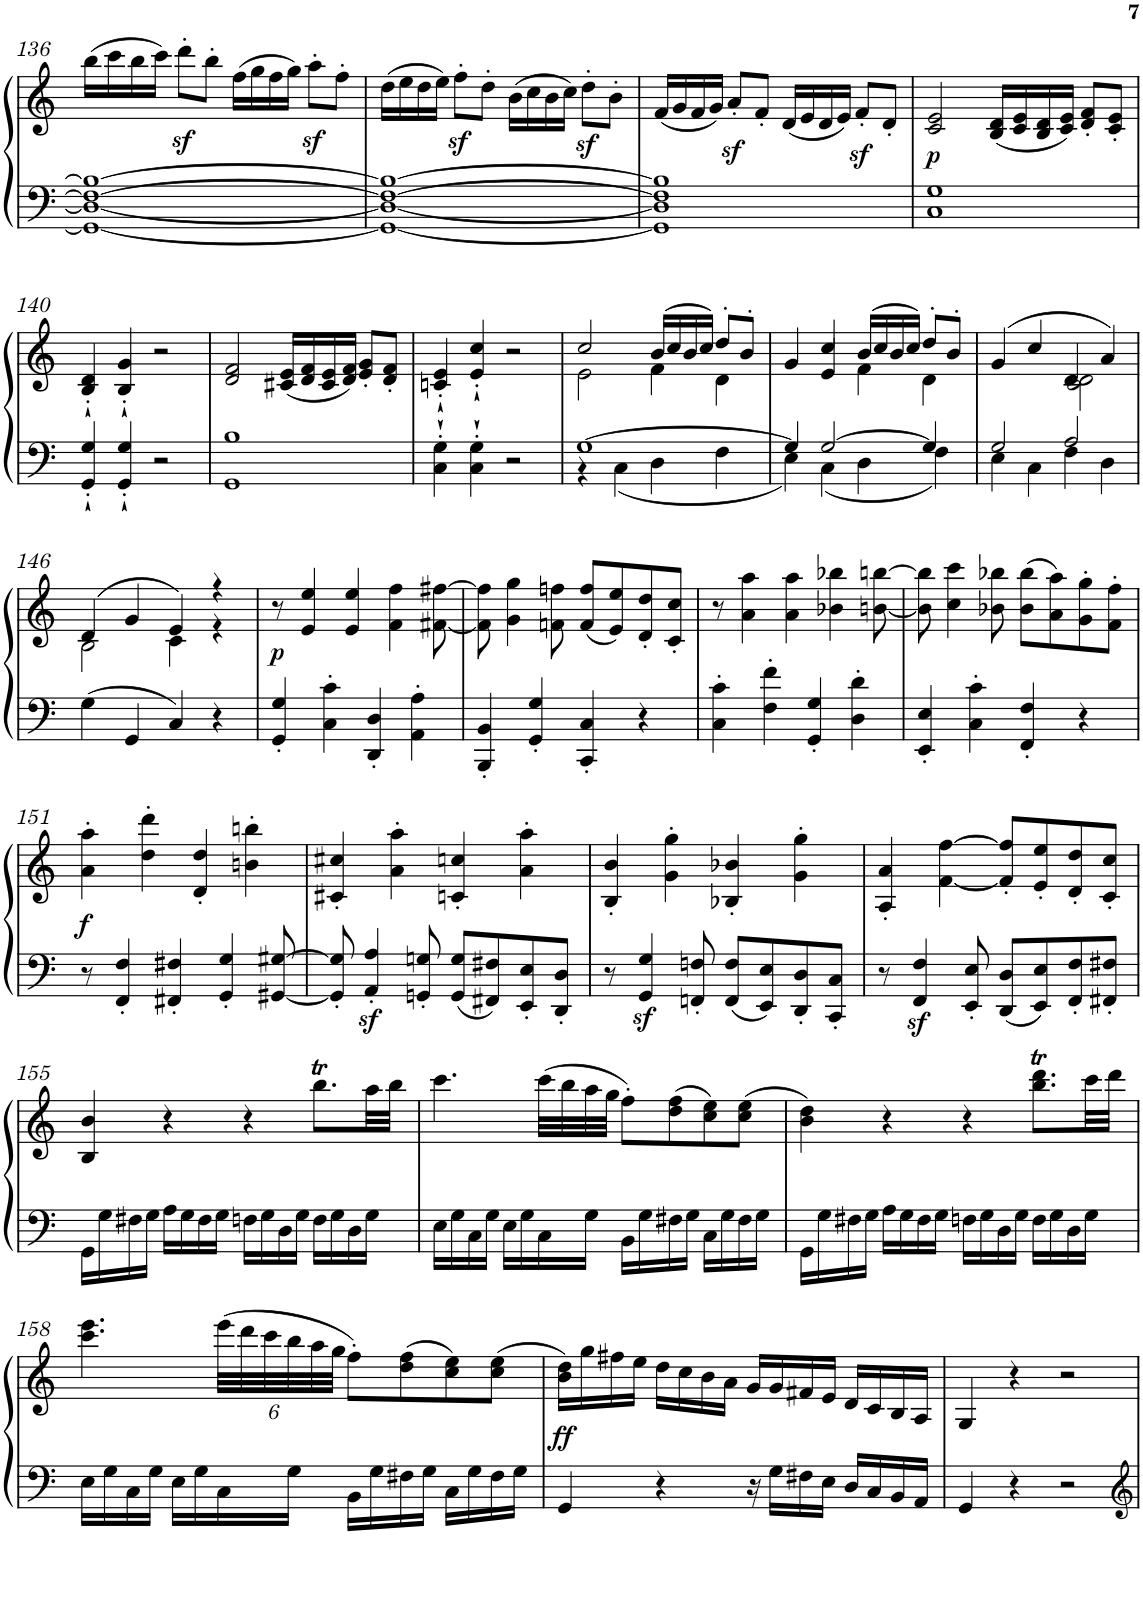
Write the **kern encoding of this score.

**kern	**kern	**dynam
*part1	*part1	*part1
*staff2	*staff1	*staff1/2
*I"Piano	*	*
*I'Pno	*	*
!!LO:PB:g=z
*clefF4	*clefG2	*
*k[]	*k[]	*
*M4/4	*M4/4	*
*met(c)	*met(c)	*
=136	=136	=136
1GG_ 1D_ 1F_ 1B_	(>16bb\LL	.
.	16ccc\	.
.	16bb\	.
.	16ccc\JJ)	.
.	8dddz<'\L	.
.	8bb'\J	.
.	(>16ff\LL	.
.	16gg\	.
.	16ff\	.
.	16gg\JJ)	.
.	8aaz<'\L	.
.	8ff'\J	.
=137	=137	=137
1GG_ 1D_ 1F_ 1B_	(>16dd\LL	.
.	16ee\	.
.	16dd\	.
.	16ee\JJ)	.
.	8ffz<'\L	.
.	8dd'\J	.
.	(>16b\LL	.
.	16cc\	.
.	16b\	.
.	16cc\JJ)	.
.	8ddz<'\L	.
.	8b'\J	.
=138	=138	=138
1GG] 1D] 1F] 1B]	(<16f/LL	.
.	16g/	.
.	16f/	.
.	16g/JJ)	.
.	8az<'/L	.
.	8f'/J	.
.	(<16d/LL	.
.	16e/	.
.	16d/	.
.	16e/JJ)	.
.	8fz<'/L	.
.	8d'/J	.
=139	=139	=139
!	!	!LO:DY:b
1C 1G	2c/ 2e/	p
.	(<16B/ 16d/LL	.
.	16c/ 16e/	.
.	16B/ 16d/	.
.	16c/ 16e/JJ)	.
.	8d/' 8f/'L	.
.	8c/' 8e/'J	.
!!LO:LB:g=z
=140	=140	=140
4GG/'` 4G/'`	4B/'` 4d/'`	.
4GG/'` 4G/'`	4B/'` 4g/'`	.
2r	2r	.
=141	=141	=141
1GG 1B	2d/ 2f/	.
.	(<16c#X/ 16e/LL	.
.	16d/ 16f/	.
.	16c#/ 16e/	.
.	16d/ 16f/JJ)	.
.	8e/' 8g/'L	.
.	8d/' 8f/'J	.
=142	=142	=142
4C\'` 4G\'`	4cn/'` 4e/'`	.
4C\'` 4G\'`	4e/'` 4cc/'`	.
2r	2r	.
=143	=143	=143
*^	*^	*
[1G	4r	2cc/	2e\	.
.	4C\	.	.	.
.	4D\	(>16b/LL	4f\	.
.	.	16cc/	.	.
.	.	16b/	.	.
.	.	16cc/JJ)	.	.
.	4F\	8dd'/L	4d\	.
.	.	8b'/J	.	.
=144	=144	=144	=144	=144
4G/]	4E\	4g/	4ryy	.
[2G/	4C\	4cc/	4e/	.
.	4D\	(>16b/LL	4f\	.
.	.	16cc/	.	.
.	.	16b/	.	.
.	.	16cc/JJ)	.	.
4G/]	4F\	8dd'/L	4d\	.
.	.	8b'/J	.	.
=145	=145	=145	=145	=145
2G/	4E\	(>4g/	2ryy	.
.	4C\	4cc/	.	.
2A/	4F\	4d/	2c\ 2d\	.
.	4D\	4a/)	.	.
*v	*v	*	*	*
!!LO:LB:g=z	!!
=146	=146	=146	=146
4G\	(>4d/	2B\	.
4GG/	4g/	.	.
4C/	4e/)	4c\	.
4r	4r	4r	.
=147	=147	=147	=147
!	!	!	!LO:DY:b
*	*v	*v	*
4GG/' 4G/'	8r	p
.	4e/ 4ee/	.
4C\' 4c\'	.	.
.	4e/ 4ee/	.
4DD/' 4D/'	.	.
.	4f\ 4ff\	.
4AA\' 4A\'	.	.
.	[8f#X\ [8ff#X\	.
=148	=148	=148
4BBB/' 4BB/'	8f#\] 8ff#\]	.
.	4g\ 4gg\	.
4GG/' 4G/'	.	.
.	8fn\ 8ffn\	.
4CC/' 4C/'	(<8f/ 8ff/L	.
.	8e/ 8ee/)	.
4r	8d/' 8dd/'	.
.	8c/' 8cc/'J	.
=149	=149	=149
4C\' 4c\'	8r	.
.	4a\ 4aa\	.
4F\' 4f\'	.	.
.	4a\ 4aa\	.
4GG/' 4G/'	.	.
.	4b-X\ 4bb-X\	.
4D\' 4d\'	.	.
.	[8bn\ [8bbn\	.
=150	=150	=150
4EE/' 4E/'	8b\] 8bb\]	.
.	4cc\ 4ccc\	.
4C\' 4c\'	.	.
.	8b-X\ 8bb-X\	.
4FF/' 4F/'	(>8b-\ 8bb-\L	.
.	8a\ 8aa\)	.
4r	8g\' 8gg\'	.
.	8f\' 8ff\'J	.
!!LO:LB:g=z
=151	=151	=151
!	!	!LO:DY:b
8r	4a\' 4aa\'	f
4FF/' 4F/'	.	.
.	4dd\' 4ddd\'	.
4FF#X/' 4F#X/'	.	.
.	4d/' 4dd/'	.
4GG/' 4G/'	.	.
.	4bn\' 4bbn\'	.
[8GG#X/ [8G#X/	.	.
=152	=152	=152
8GG#/]' 8G#/]'	4c#X/' 4cc#X/'	.
4AA/z<' 4A/z<'	.	.
.	4a\' 4aa\'	.
8GGn/' 8Gn/'	.	.
8GG/ 8G/L	4cn/' 4ccn/'	.
8FF#X/ 8F#X/	.	.
8EE/' 8E/'	4a\' 4aa\'	.
8DD/' 8D/'J	.	.
=153	=153	=153
8r	4B/' 4b/'	.
4GG/z< 4G/z<	.	.
.	4g\' 4gg\'	.
8FFn/' 8Fn/'	.	.
8FF/ 8F/L	4B-X/' 4b-X/'	.
8EE/ 8E/	.	.
8DD/' 8D/'	4g\' 4gg\'	.
8CC/' 8C/'J	.	.
=154	=154	=154
8r	4A/' 4a/'	.
4FF/z< 4F/z<	.	.
.	[4f\ [4ff\	.
8EE/' 8E/'	.	.
8DD/ 8D/L	8f/]' 8ff/]'L	.
8EE/ 8E/	8e/' 8ee/'	.
8FF/' 8F/'	8d/' 8dd/'	.
8FF#X/' 8F#X/'J	8c/' 8cc/'J	.
!!LO:LB:g=z
=155	=155	=155
16GG\LL	4B/ 4b/	.
16G\	.	.
16F#X\	.	.
16G\JJ	.	.
16A\LL	4r	.
16G\	.	.
16F#\	.	.
16G\JJ	.	.
16Fn\LL	4r	.
16G\	.	.
16D\	.	.
16G\JJ	.	.
16F\LL	8.bbt\L	.
16G\	.	.
16D\	.	.
16G\JJ	32aa\LL	.
.	32bb\JJJ	.
=156	=156	=156
16E\LL	4.ccc\	.
16G\	.	.
16C\	.	.
16G\JJ	.	.
16E\LL	.	.
16G\	.	.
16C\	(>32ccc\LLL	.
.	32bb\	.
16G\JJ	32aa\	.
.	32gg\JJJ	.
16BB\LL	8ff'\L)	.
16G\	.	.
16F#X\	(>8dd\ 8ff\	.
16G\JJ	.	.
16C\LL	8cc\ 8ee\)	.
16G\	.	.
16F#\	(>8cc\ 8ee\J	.
16G\JJ	.	.
=157	=157	=157
16GG\LL	4b\ 4dd\)	.
16G\	.	.
16F#X\	.	.
16G\JJ	.	.
16A\LL	4r	.
16G\	.	.
16F#\	.	.
16G\JJ	.	.
16Fn\LL	4r	.
16G\	.	.
16D\	.	.
16G\JJ	.	.
16F\LL	8.bb\T 8.ddd\TL	.
16G\	.	.
16D\	.	.
16G\JJ	32ccc\LL	.
.	32ddd\JJJ	.
!!LO:LB:g=z
=158	=158	=158
16E\LL	4.ccc\ 4.eee\	.
16G\	.	.
16C\	.	.
16G\JJ	.	.
16E\LL	.	.
16G\	.	.
*	*Xbrackettup	*
16C\	(>48eee\LLL	.
.	48ddd\	.
.	48ccc\	.
16G\JJ	48bb\	.
.	48aa\	.
.	48gg\JJJ	.
16BB\LL	8ff'\L)	.
16G\	.	.
16F#X\	(>8dd\ 8ff\	.
16G\JJ	.	.
16C\LL	8cc\ 8ee\)	.
16G\	.	.
16F#\	(>8cc\ 8ee\J	.
16G\JJ	.	.
=159	=159	=159
!	!	!LO:DY:b
4GG/	16b\ 16dd\LL)	ff
.	16gg\	.
.	16ff#X\	.
.	16ee\JJ	.
4r	16dd\LL	.
.	16cc\	.
.	16b\	.
.	16a\JJ	.
16r	16g/LL	.
16G\LL	16g/	.
16F#X\	16f#X/	.
16E\JJ	16e/JJ	.
16D/LL	16d/LL	.
16C/	16c/	.
16BB/	16B/	.
16AA/JJ	16A/JJ	.
=160	=160	=160
4GG/	4G/	.
4r	4r	.
2r	2r	.
=	=	=
*-	*-	*-
